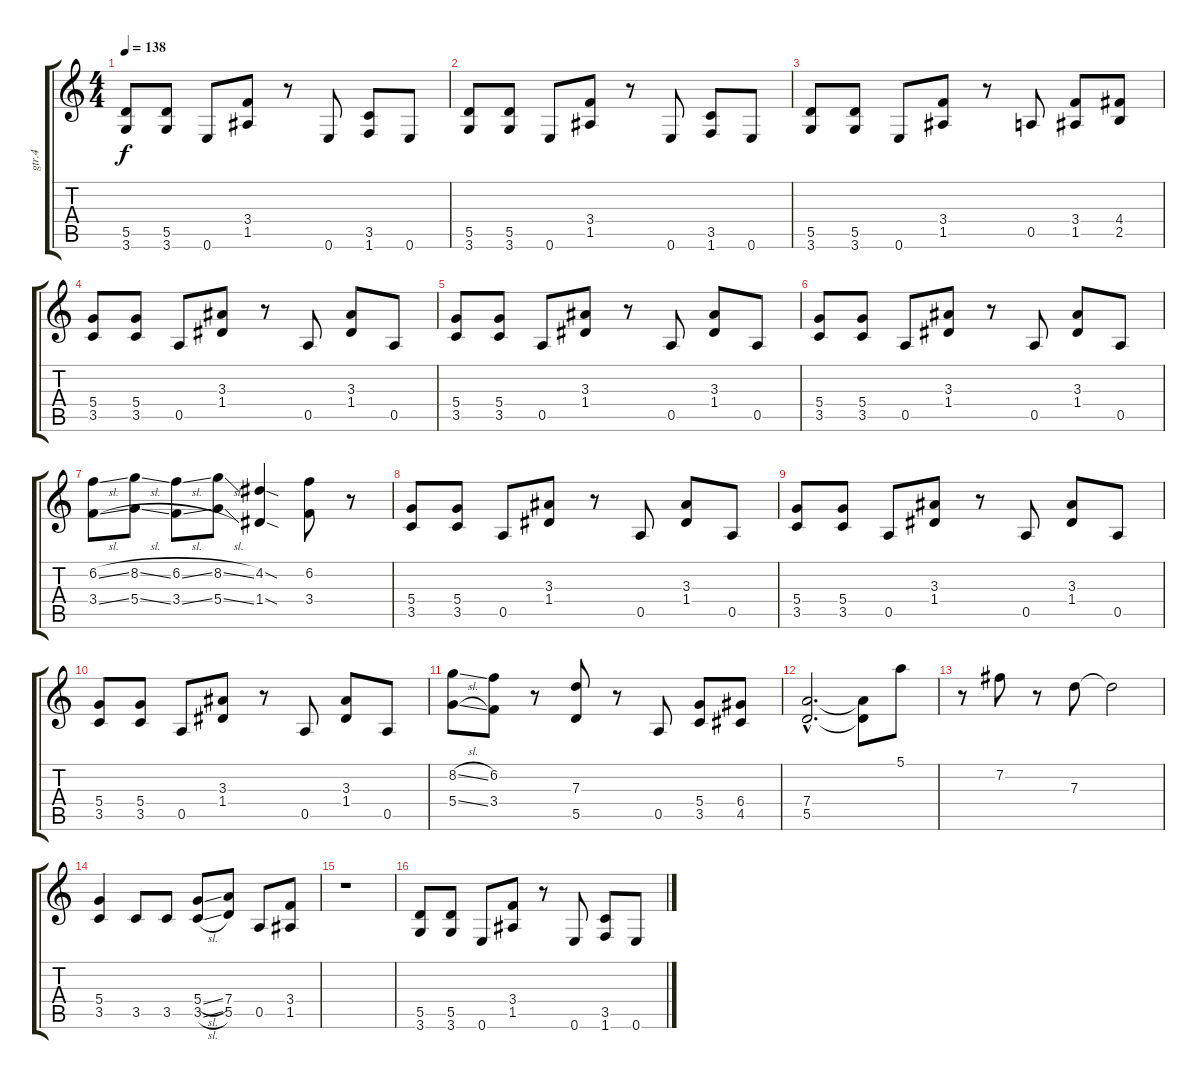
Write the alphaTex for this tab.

\track ("gtr.4" "gtr.4") {instrument distortionguitar}
\staff {score tabs}
\tuning (E4 B3 G3 D3 A2 E2) {hide}
\ts (4 4)
\tempo 138
\clef g2
\ks c
(5.5 3.6).8{dy f} (5.5 3.6).8 0.6.8 (3.4 1.5).8 r.8 0.6.8 (3.5 1.6).8 0.6.8 |
(5.5 3.6).8 (5.5 3.6).8 0.6.8 (3.4 1.5).8 r.8 0.6.8 (3.5 1.6).8 0.6.8 |
(5.5 3.6).8 (5.5 3.6).8 0.6.8 (3.4 1.5).8 r.8 0.5.8 (3.4 1.5).8 (4.4 2.5).8 |
(5.4 3.5).8 (5.4 3.5).8 0.5.8 (3.3 1.4).8 r.8 0.5.8 (3.3 1.4).8 0.5.8 |
(5.4 3.5).8 (5.4 3.5).8 0.5.8 (3.3 1.4).8 r.8 0.5.8 (3.3 1.4).8 0.5.8 |
(5.4 3.5).8 (5.4 3.5).8 0.5.8 (3.3 1.4).8 r.8 0.5.8 (3.3 1.4).8 0.5.8 |
(6.2{sl} 3.4{sl}).8 (8.2{sl} 5.4{sl}).8 (6.2{sl} 3.4{sl}).8 (8.2{sl} 5.4{sl}).8 (4.2{sod} 1.4{sod}).4 (6.2 3.4).8 r.8 |
(5.4 3.5).8 (5.4 3.5).8 0.5.8 (3.3 1.4).8 r.8 0.5.8 (3.3 1.4).8 0.5.8 |
(5.4 3.5).8 (5.4 3.5).8 0.5.8 (3.3 1.4).8 r.8 0.5.8 (3.3 1.4).8 0.5.8 |
(5.4 3.5).8 (5.4 3.5).8 0.5.8 (3.3 1.4).8 r.8 0.5.8 (3.3 1.4).8 0.5.8 |
(8.2{sl} 5.4{sl}).8 (6.2 3.4).8 r.8 (7.3 5.5).8 r.8 0.5.8 (5.4 3.5).8 (6.4 4.5).8 |
(7.4{hac} 5.5{hac}).2{d} (7.4{t} 5.5{t}).8 5.1.8 |
r.8 7.2.8 r.8 7.3.8 7.3{t}.2 |
(5.4 3.5).4 3.5.8 3.5.8 (5.4{sl} 3.5{sl}).8 (7.4 5.5).8 0.5.8 (3.4 1.5).8 |
r.1 |
(5.5 3.6).8 (5.5 3.6).8 0.6.8 (3.4 1.5).8 r.8 0.6.8 (3.5 1.6).8 0.6.8
